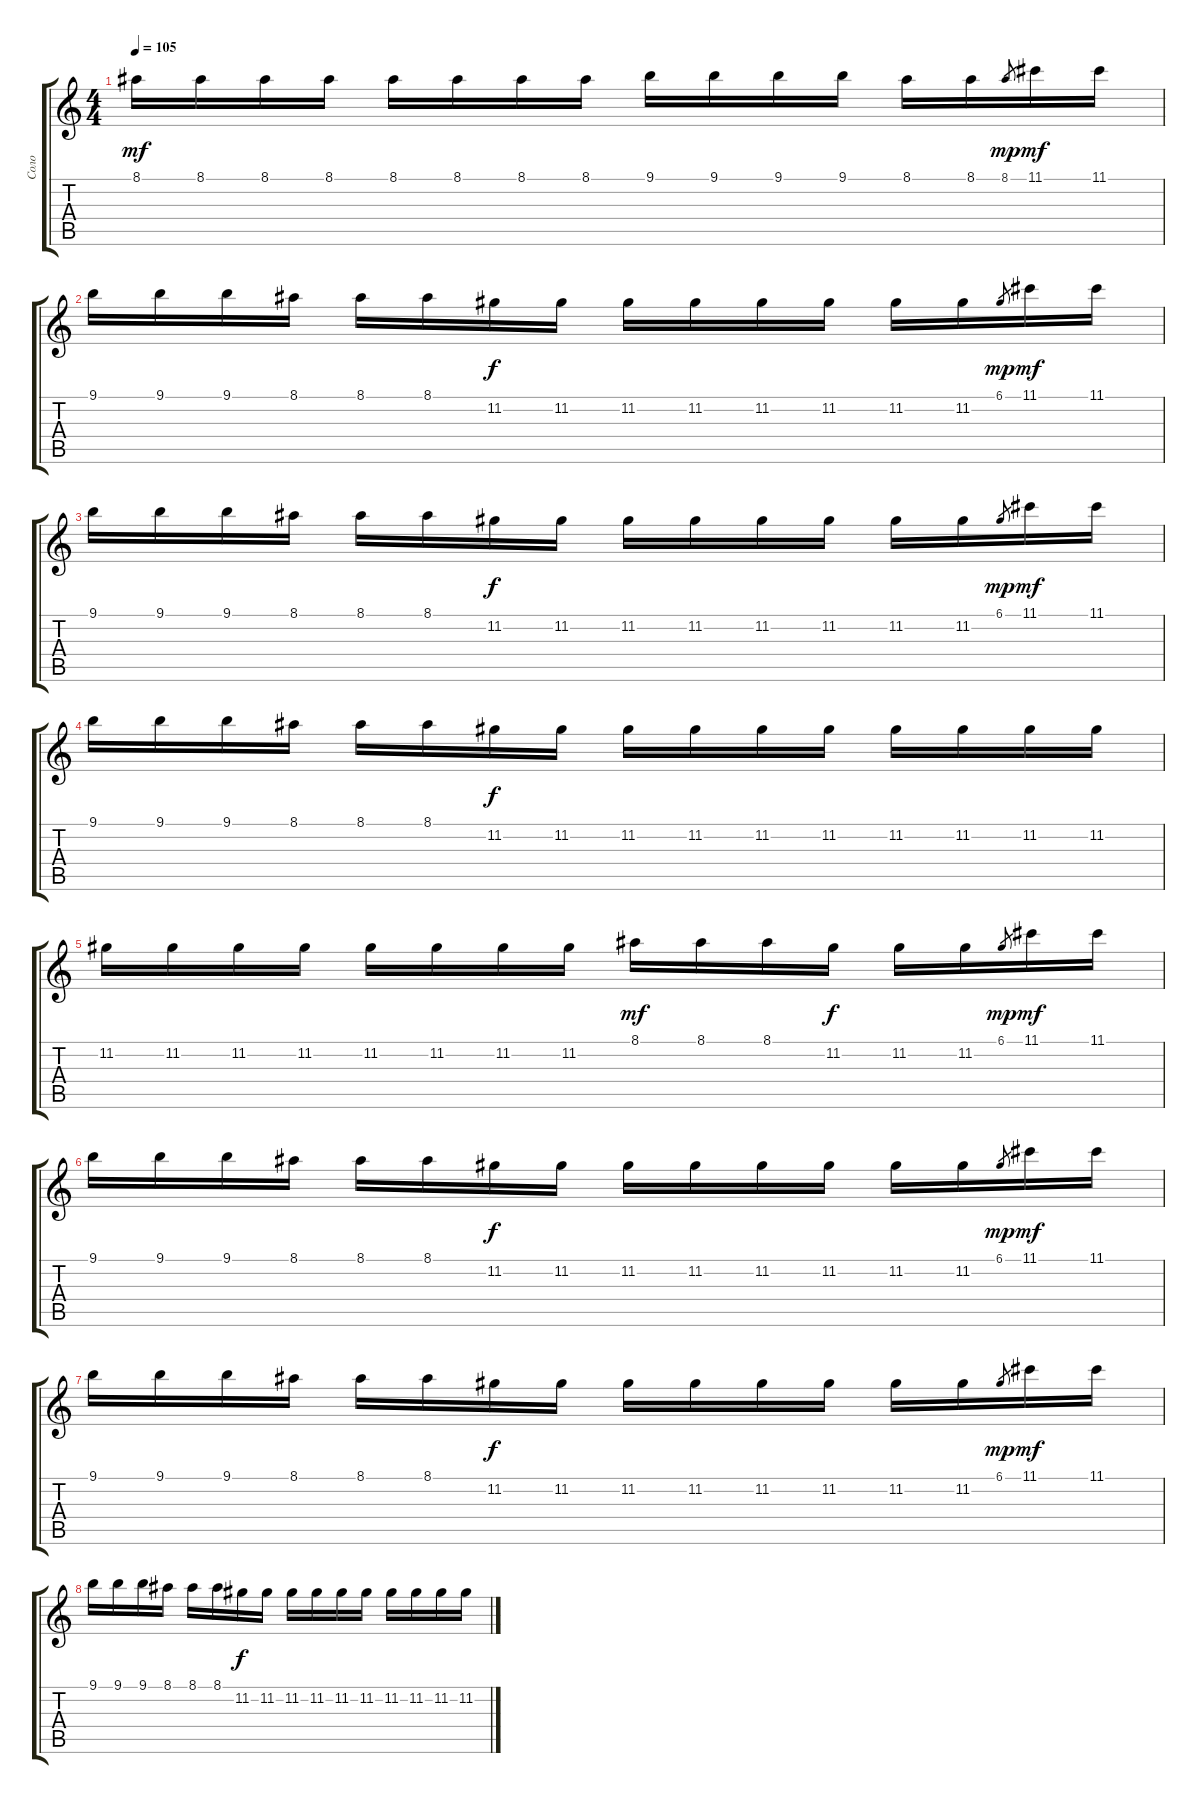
\track ("Соло" "Соло") {instrument overdrivenguitar}
\staff {score tabs}
\tuning (D4 A3 F3 C3 G2 C2) {hide}
\ts (4 4)
\tempo 105
\clef g2
\ks c
8.1.16{dy mf} 8.1.16 8.1.16 8.1.16 8.1.16 8.1.16 8.1.16 8.1.16 9.1.16 9.1.16 9.1.16 9.1.16 8.1.16 8.1.16 8.1.8{gr dy mp} 11.1.16{dy mf} 11.1.16 |
9.1.16 9.1.16 9.1.16 8.1.16 8.1.16 8.1.16 11.2.16{dy f} 11.2.16 11.2.16 11.2.16 11.2.16 11.2.16 11.2.16 11.2.16 6.1.8{gr dy mp} 11.1.16{dy mf} 11.1.16 |
9.1.16 9.1.16 9.1.16 8.1.16 8.1.16 8.1.16 11.2.16{dy f} 11.2.16 11.2.16 11.2.16 11.2.16 11.2.16 11.2.16 11.2.16 6.1.8{gr dy mp} 11.1.16{dy mf} 11.1.16 |
9.1.16 9.1.16 9.1.16 8.1.16 8.1.16 8.1.16 11.2.16{dy f} 11.2.16 11.2.16 11.2.16 11.2.16 11.2.16 11.2.16 11.2.16 11.2.16 11.2.16 |
11.2.16 11.2.16 11.2.16 11.2.16 11.2.16 11.2.16 11.2.16 11.2.16 8.1.16{dy mf} 8.1.16 8.1.16 11.2.16{dy f} 11.2.16 11.2.16 6.1.8{gr dy mp} 11.1.16{dy mf} 11.1.16 |
9.1.16 9.1.16 9.1.16 8.1.16 8.1.16 8.1.16 11.2.16{dy f} 11.2.16 11.2.16 11.2.16 11.2.16 11.2.16 11.2.16 11.2.16 6.1.8{gr dy mp} 11.1.16{dy mf} 11.1.16 |
9.1.16 9.1.16 9.1.16 8.1.16 8.1.16 8.1.16 11.2.16{dy f} 11.2.16 11.2.16 11.2.16 11.2.16 11.2.16 11.2.16 11.2.16 6.1.8{gr dy mp} 11.1.16{dy mf} 11.1.16 |
9.1.16 9.1.16 9.1.16 8.1.16 8.1.16 8.1.16 11.2.16{dy f} 11.2.16 11.2.16 11.2.16 11.2.16 11.2.16 11.2.16 11.2.16 11.2.16 11.2.16
